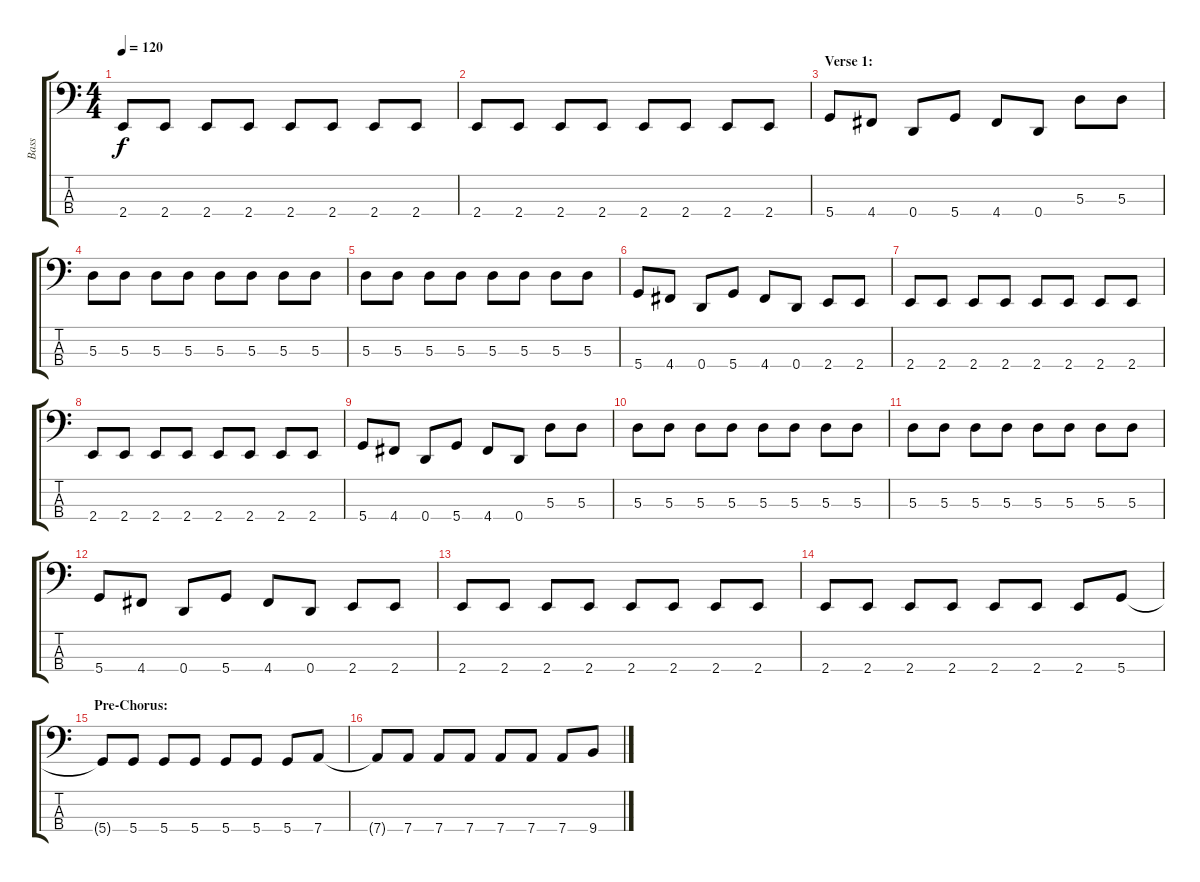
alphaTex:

\track ("Bass" "Bass") {instrument electricbasspick}
\staff {score tabs}
\tuning (G2 D2 A1 D1) {hide}
\ts (4 4)
\tempo 120
\clef f4
\ks c
2.4.8{dy f} 2.4.8 2.4.8 2.4.8 2.4.8 2.4.8 2.4.8 2.4.8 |
2.4.8 2.4.8 2.4.8 2.4.8 2.4.8 2.4.8 2.4.8 2.4.8 |
\section ("" "Verse 1:")
5.4.8 4.4.8 0.4.8 5.4.8 4.4.8 0.4.8 5.3.8 5.3.8 |
5.3.8 5.3.8 5.3.8 5.3.8 5.3.8 5.3.8 5.3.8 5.3.8 |
5.3.8 5.3.8 5.3.8 5.3.8 5.3.8 5.3.8 5.3.8 5.3.8 |
5.4.8 4.4.8 0.4.8 5.4.8 4.4.8 0.4.8 2.4.8 2.4.8 |
2.4.8 2.4.8 2.4.8 2.4.8 2.4.8 2.4.8 2.4.8 2.4.8 |
2.4.8 2.4.8 2.4.8 2.4.8 2.4.8 2.4.8 2.4.8 2.4.8 |
5.4.8 4.4.8 0.4.8 5.4.8 4.4.8 0.4.8 5.3.8 5.3.8 |
5.3.8 5.3.8 5.3.8 5.3.8 5.3.8 5.3.8 5.3.8 5.3.8 |
5.3.8 5.3.8 5.3.8 5.3.8 5.3.8 5.3.8 5.3.8 5.3.8 |
5.4.8 4.4.8 0.4.8 5.4.8 4.4.8 0.4.8 2.4.8 2.4.8 |
2.4.8 2.4.8 2.4.8 2.4.8 2.4.8 2.4.8 2.4.8 2.4.8 |
2.4.8 2.4.8 2.4.8 2.4.8 2.4.8 2.4.8 2.4.8 5.4.8 |
\section ("" "Pre-Chorus:")
5.4{t}.8 5.4.8 5.4.8 5.4.8 5.4.8 5.4.8 5.4.8 7.4.8 |
7.4{t}.8 7.4.8 7.4.8 7.4.8 7.4.8 7.4.8 7.4.8 9.4.8
